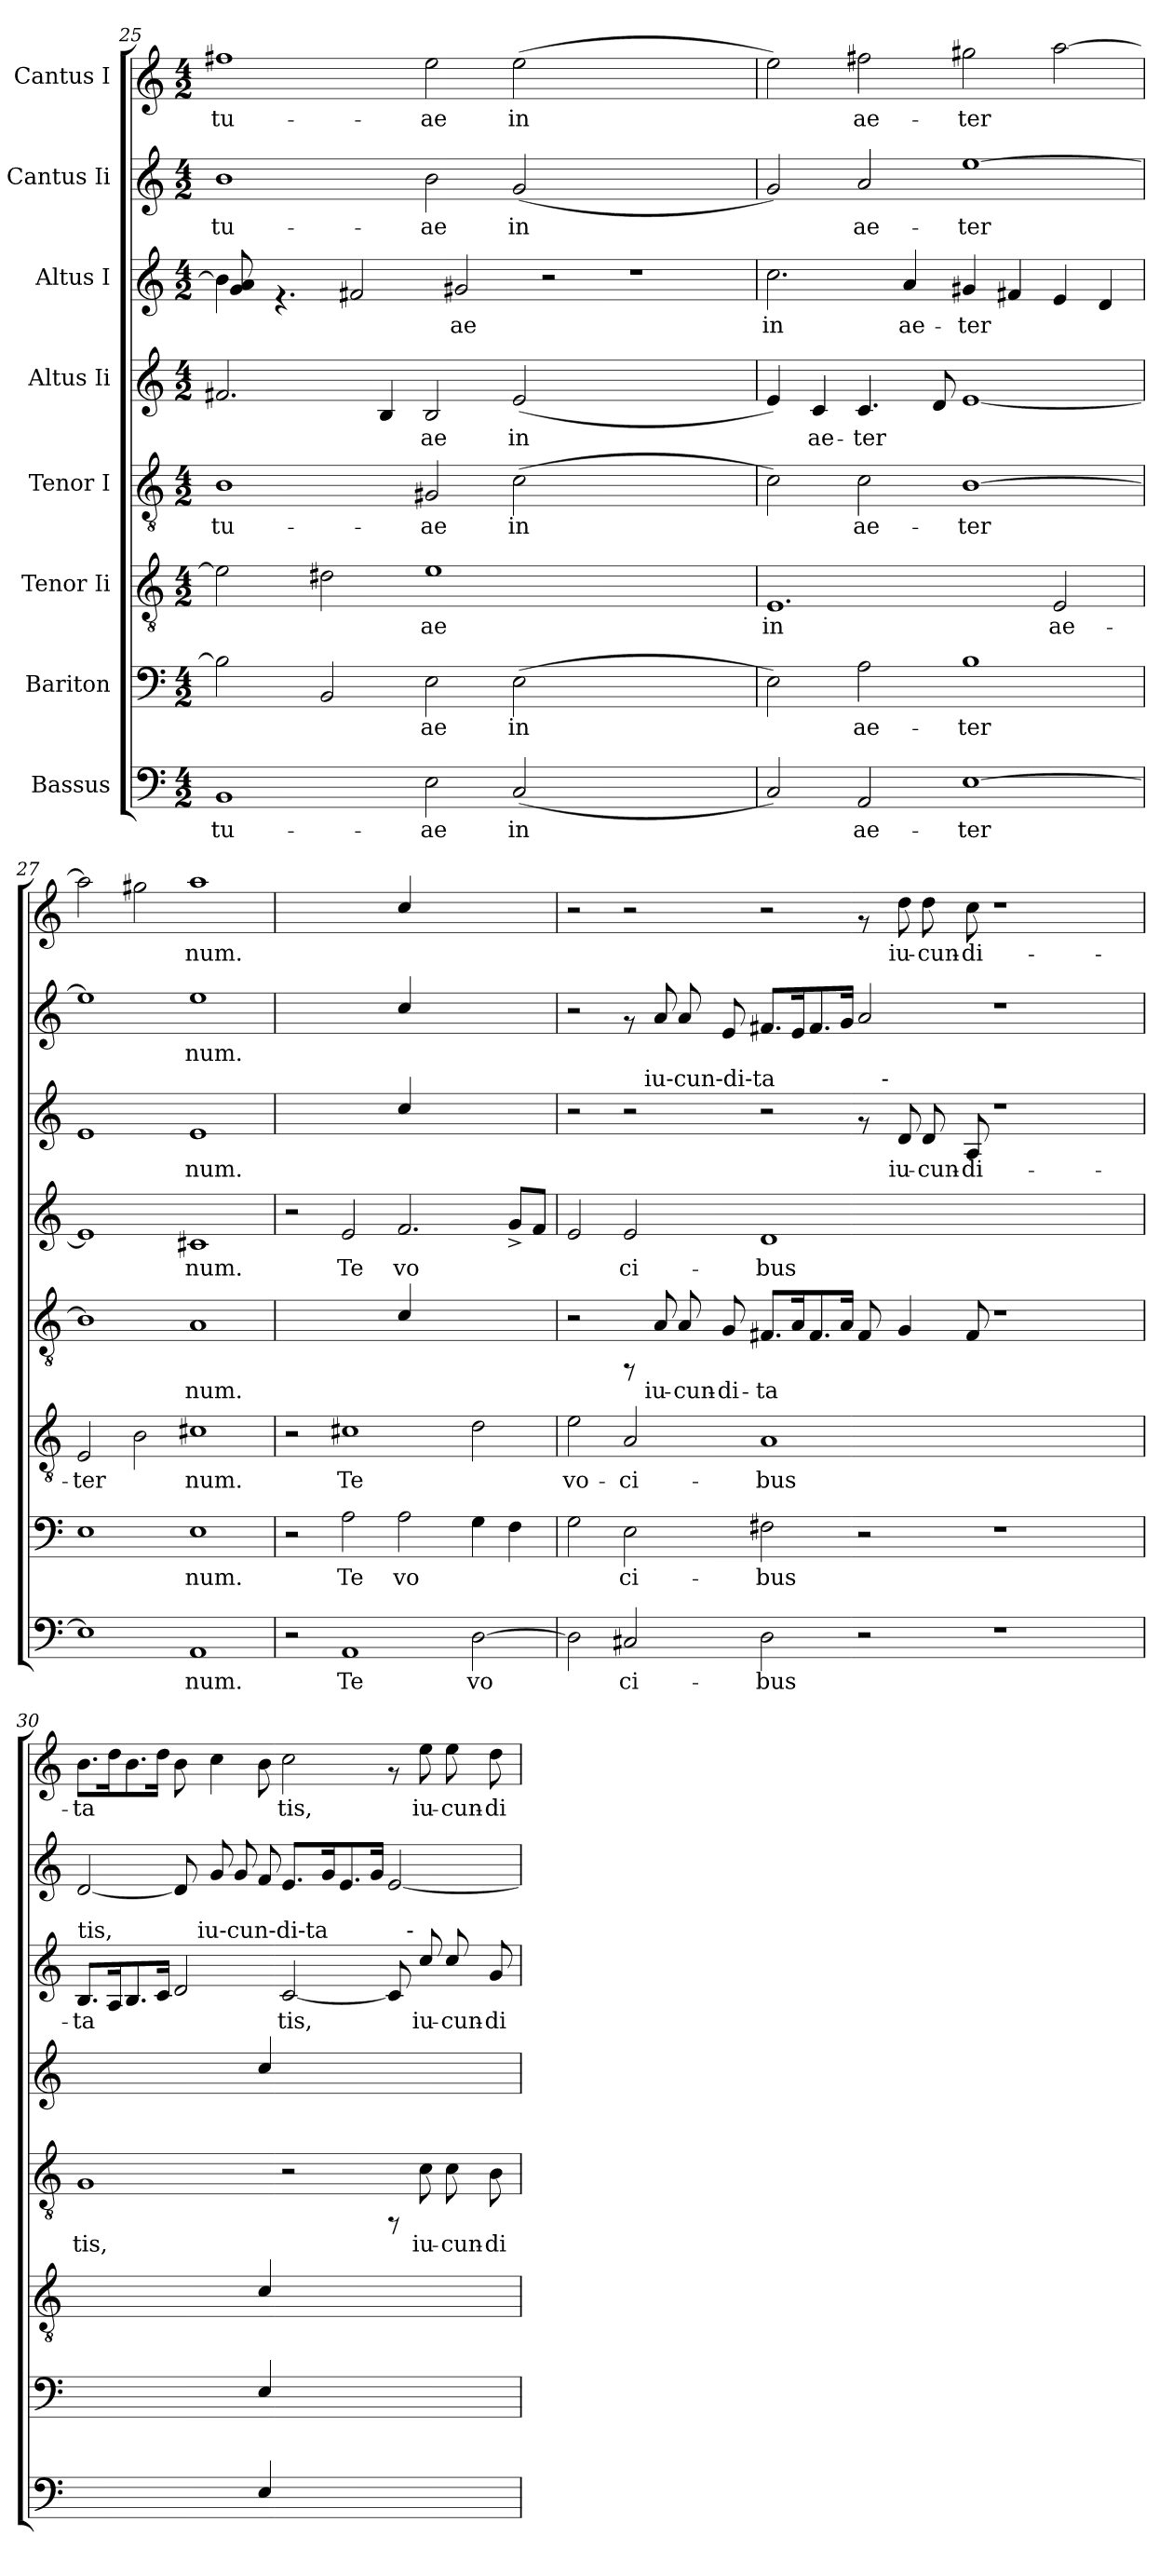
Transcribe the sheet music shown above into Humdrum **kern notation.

**kern	**text	**kern	**text	**kern	**text	**kern	**text	**kern	**text	**kern	**text	**kern	**text	**kern	**text
*part8	*part8	*part7	*part7	*part6	*part6	*part5	*part5	*part4	*part4	*part3	*part3	*part2	*part2	*part1	*part1
*staff8	*staff8	*staff7	*staff7	*staff6	*staff6	*staff5	*staff5	*staff4	*staff4	*staff3	*staff3	*staff2	*staff2	*staff1	*staff1
*I"Bassus	*	*I"Bariton	*	*I"Tenor Ii	*	*I"Tenor I	*	*I"Altus Ii	*	*I"Altus I	*	*I"Cantus Ii	*	*I"Cantus I	*
!!LO:PB:g=z
*clefF4	*	*clefF4	*	*clefGv2	*	*clefGv2	*	*clefG2	*	*clefG2	*	*clefG2	*	*clefG2	*
*k[]	*	*k[]	*	*k[]	*	*k[]	*	*k[]	*	*k[]	*	*k[]	*	*k[]	*
*C:	*	*C:	*	*C:	*	*C:	*	*C:	*	*C:	*	*C:	*	*C:	*
*M4/2	*	*M4/2	*	*M4/2	*	*M4/2	*	*M4/2	*	*M4/2	*	*M4/2	*	*M4/2	*
=25	=25	=25	=25	=25	=25	=25	=25	=25	=25	=25	=25	=25	=25	=25	=25
!	!LO:LY:b:cj	!	!LO:LY:b:cj	!	!LO:LY:b:cj	!	!LO:LY:b:cj	!	!LO:LY:b:cj	!	!LO:LY:b:cj	!	!LO:LY:b	!	!LO:LY:b:cj
*	*	*	*	*	*	*	*	*	*	*^	*	*	*	*	*
1BB	tu-	2B\]	--	2e\]	.	1B	tu-	2.f#X/	--	4b\]	8a/ 8g/	.	1b	tu-	1ff#X	tu-
.	.	.	.	.	.	.	.	.	.	.	0.ryy	.	.	.	.	.
.	.	.	.	.	.	.	.	.	.	4.rf	.	.	.	.	.	.
!	!	!	!LO:LY:b:cj	!	!LO:LY:b:cj	!	!	!	!	!	!	!	!	!	!	!
.	.	2BB/	--	2d#X\	.	.	.	.	.	.	.	.	.	.	.	.
!	!	!	!	!	!	!	!	!	!	!	!	!LO:LY:b:cj	!	!	!	!
.	.	.	.	.	.	.	.	.	.	2f#X/	.	.	.	.	.	.
!	!	!	!	!	!	!	!	!	!LO:LY:b:cj	!	!	!	!	!	!	!
.	.	.	.	.	.	.	.	4B/	--	.	.	.	.	.	.	.
!	!LO:LY:b:cj	!	!LO:LY:b:cj	!	!LO:LY:b:cj	!	!LO:LY:b:cj	!	!LO:LY:b:cj	!	!	!	!	!LO:LY:b	!	!LO:LY:b:cj
2E\	-ae	2E\	-ae	1e	ae	2G#X/	-ae	2B/	-ae	.	.	.	2b\	-ae	2ee\	-ae
!	!	!	!	!	!	!	!	!	!	!	!	!LO:LY:b:cj	!	!	!	!
.	.	.	.	.	.	.	.	.	.	2g#X/	.	ae	.	.	.	.
!	!LO:LY:b:cj	!	!LO:LY:b:cj	!	!	!	!LO:LY:b:cj	!	!LO:LY:b:cj	!	!	!	!	!LO:LY:b	!	!LO:LY:b:cj
(<2C/	in	(>2E\	in	.	.	(>2c\	in	(<2e/	in	.	.	.	(<2g/	in	(>2ee\	in
.	.	.	.	.	.	.	.	.	.	2r	.	.	.	.	.	.
1ryy	.	1ryy	.	1ryy	.	1ryy	.	1ryy	.	.	.	.	1ryy	.	1ryy	.
.	.	.	.	.	.	.	.	.	.	1r	.	.	.	.	.	.
8ryy	.	8ryy	.	8ryy	.	8ryy	.	8ryy	.	.	.	.	8ryy	.	8ryy	.
*	*	*	*	*	*	*	*	*	*	*v	*v	*	*	*	*	*
=26	=26	=26	=26	=26	=26	=26	=26	=26	=26	=26	=26	=26	=26	=26	=26
!	!LO:LY:b:cj	!	!LO:LY:b:cj	!	!LO:LY:b:cj	!	!LO:LY:b:cj	!	!LO:LY:b:cj	!	!LO:LY:b:cj	!	!LO:LY:b	!	!LO:LY:b:cj
2C/)	.	2E\)	.	1.E	in	2c\)	.	4e/)	.	2.cc\	in	2g/)	.	2ee\)	.
!	!	!	!	!	!	!	!	!	!LO:LY:b:cj	!	!	!	!	!	!
.	.	.	.	.	.	.	.	4c/	ae-	.	.	.	.	.	.
!	!LO:LY:b:cj	!	!LO:LY:b:cj	!	!	!	!LO:LY:b:cj	!	!LO:LY:b:cj	!	!	!	!LO:LY:b	!	!LO:LY:b:cj
2AA/	ae-	2A\	ae-	.	.	2c\	ae-	4.c/	-ter-	.	.	2a/	ae-	2ff#X\	ae-
!	!	!	!	!	!	!	!	!	!	!	!LO:LY:b:cj	!	!	!	!
.	.	.	.	.	.	.	.	.	.	4a/	ae-	.	.	.	.
!	!	!	!	!	!	!	!	!	!LO:LY:b:cj	!	!	!	!	!	!
.	.	.	.	.	.	.	.	8d/	--	.	.	.	.	.	.
!	!LO:LY:b:cj	!	!LO:LY:b:cj	!	!	!	!LO:LY:b:cj	!	!LO:LY:b:cj	!	!LO:LY:b:cj	!	!LO:LY:b	!	!LO:LY:b:cj
[>1E	-ter-	1B	-ter-	.	.	[>1B	-ter-	[<1e	--	4g#X/	-ter-	[>1ee	-ter-	2gg#X\	-ter-
!	!	!	!	!	!	!	!	!	!	!	!LO:LY:b:cj	!	!	!	!
.	.	.	.	.	.	.	.	.	.	4f#X/	--	.	.	.	.
!	!	!	!	!	!LO:LY:b:cj	!	!	!	!	!	!LO:LY:b:cj	!	!	!	!LO:LY:b:cj
.	.	.	.	2E/	ae-	.	.	.	.	4e/	--	.	.	[>2aa\	--
!	!	!	!	!	!	!	!	!	!	!	!LO:LY:b:cj	!	!	!	!
.	.	.	.	.	.	.	.	.	.	4d/	--	.	.	.	.
=27	=27	=27	=27	=27	=27	=27	=27	=27	=27	=27	=27	=27	=27	=27	=27
!	!LO:LY:b:cj	!	!LO:LY:b:cj	!	!LO:LY:b:cj	!	!LO:LY:b:cj	!	!LO:LY:b:cj	!	!LO:LY:b:cj	!	!LO:LY:b	!	!LO:LY:b:cj
1E]	--	1E	--	2E/	-ter-	1B]	--	1e]	--	1e	--	1ee]	--	2aa\]	--
!	!	!	!	!	!LO:LY:b:cj	!	!	!	!	!	!	!	!	!	!LO:LY:b:cj
.	.	.	.	2B\	--	.	.	.	.	.	.	.	.	2gg#X\	--
!	!LO:LY:b:cj	!	!LO:LY:b:cj	!	!LO:LY:b:cj	!	!LO:LY:b:cj	!	!LO:LY:b:cj	!	!LO:LY:b:cj	!	!LO:LY:b	!	!LO:LY:b:cj
1AA	-num.	1E	-num.	1c#X	-num.	1A	-num.	1c#X	-num.	1e	-num.	1ee	-num.	1aa	-num.
=28	=28	=28	=28	=28	=28	=28	=28	=28	=28	=28	=28	=28	=28	=28	=28
2r	.	2r	.	2r	.	1ryy	.	2r	.	1ryy	.	1ryy	.	1ryy	.
!	!LO:LY:b:cj	!	!LO:LY:b:cj	!	!LO:LY:b:cj	!	!	!	!LO:LY:b:cj	!	!	!	!	!	!
1AA	Te	2A\	Te	1c#X	Te	.	.	2e/	Te	.	.	.	.	.	.
!	!	!	!LO:LY:b:cj	!	!	!	!LO:LY:b:cj	!	!LO:LY:b:cj	!	!LO:LY:b:cj	!	!LO:LY:b	!	!LO:LY:b:cj
.	.	2A\	vo-	.	.	4c/	.	2.f/	vo-	4cc/	.	4cc/	.	4cc/	.
.	.	.	.	.	.	2.ryy	.	.	.	2.ryy	.	2.ryy	.	2.ryy	.
!	!LO:LY:b:cj	!	!LO:LY:b:cj	!	!LO:LY:b:cj	!	!	!	!	!	!	!	!	!	!
[<2D\	vo-	4G\	--	2d\	.	.	.	.	.	.	.	.	.	.	.
!	!	!	!LO:LY:b:cj	!	!	!	!	!	!LO:LY:b:cj	!	!	!	!	!	!
.	.	4F\	--	.	.	.	.	8g^>/L	--	.	.	.	.	.	.
!	!	!	!	!	!	!	!	!	!LO:LY:b:cj	!	!	!	!	!	!
.	.	.	.	.	.	.	.	8f/J	--	.	.	.	.	.	.
!!LO:PB:g=z
=29	=29	=29	=29	=29	=29	=29	=29	=29	=29	=29	=29	=29	=29	=29	=29
!	!LO:LY:b:cj	!	!LO:LY:b:cj	!	!LO:LY:b:cj	!	!	!	!LO:LY:b:cj	!	!	!	!	!	!
*	*	*	*	*	*	*	*	*	*	*^	*	*	*	*	*
*	*	*	*	*	*	*	*	*	*	*	*^	*	*	*	*	*
2D\]	--	2G\	--	2e\	vo-	2r	.	2e/	--	2r	2ryy	1ryy	.	2r	.	2r	.
!	!LO:LY:b:cj	!	!LO:LY:b:cj	!	!LO:LY:b:cj	!	!	!	!LO:LY:b:cj	!	!	!	!	!	!	!	!
2C#X/	-ci-	2E\	-ci-	2A/	-ci-	8rFF	.	2e/	-ci-	2r	16.ryy	.	.	8rf	.	2r	.
!	!	!	!	!	!	!	!	!	!	!	!LO:TX:a:t=iu-cun-di-ta	!	!	!	!	!	!
.	.	.	.	.	.	.	.	.	.	.	1ryy	.	.	.	.	.	.
!	!	!	!	!	!	!	!LO:LY:b:cj	!	!	!	!	!	!	!	!LO:LY:b	!	!
.	.	.	.	.	.	8A/	iu-	.	.	.	.	.	.	8a/	.	.	.
!	!	!	!	!	!	!	!LO:LY:b:cj	!	!	!	!	!	!	!	!LO:LY:b	!	!
.	.	.	.	.	.	8A/	-cun-	.	.	.	.	.	.	8a/	.	.	.
!	!	!	!	!	!	!	!LO:LY:b:cj	!	!	!	!	!	!	!	!LO:LY:b	!	!
.	.	.	.	.	.	8G/	-di-	.	.	.	.	.	.	8e/	.	.	.
!	!LO:LY:b:cj	!	!LO:LY:b:cj	!	!LO:LY:b:cj	!	!LO:LY:b:cj	!	!LO:LY:b:cj	!	!	!	!	!	!LO:LY:b	!	!
2D\	-bus	2F#X\	-bus	1A	-bus	8.F#X/L	-ta-	1d	-bus	2r	.	2ryy	.	8.f#X/L	.	2r	.
!	!	!	!	!	!	!	!LO:LY:b:cj	!	!	!	!	!	!	!	!LO:LY:b	!	!
.	.	.	.	.	.	16A/	--	.	.	.	.	.	.	16e/	.	.	.
!	!	!	!	!	!	!	!LO:LY:b:cj	!	!	!	!	!	!	!	!LO:LY:b	!	!
.	.	.	.	.	.	8.F#/	--	.	.	.	.	.	.	8.f#/	.	.	.
!	!	!	!	!	!	!	!LO:LY:b:cj	!	!	!	!	!	!	!	!LO:LY:b	!	!
.	.	.	.	.	.	16A/J	--	.	.	.	.	.	.	16g/J	.	.	.
!	!	!	!	!	!	!	!LO:LY:b:cj	!	!	!	!	!	!	!	!LO:LY:b	!	!
2r	.	2r	.	.	.	8F#/	--	.	.	8rf	.	16ryy	.	2a/	.	8rf	.
.	.	.	.	.	.	.	.	.	.	.	.	64ryy	.	.	.	.	.
!	!	!	!	!	!	!	!	!	!	!	!	!LO:TX:a:t=-	!	!	!	!	!
.	.	.	.	.	.	.	.	.	.	.	.	1ryy	.	.	.	.	.
.	.	.	.	.	.	.	.	.	.	.	1ryy	.	.	.	.	.	.
!	!	!	!	!	!	!	!LO:LY:b:cj	!	!	!	!	!	!LO:LY:b:cj	!	!	!	!LO:LY:b:cj
.	.	.	.	.	.	4G/	--	.	.	8d/	.	.	iu-	.	.	8dd\	iu-
!	!	!	!	!	!	!	!	!	!	!	!	!	!LO:LY:b:cj	!	!	!	!LO:LY:b:cj
.	.	.	.	.	.	.	.	.	.	8d/	.	.	-cun-	.	.	8dd\	-cun-
!	!	!	!	!	!	!	!LO:LY:b:cj	!	!	!	!	!	!LO:LY:b:cj	!	!	!	!LO:LY:b:cj
.	.	.	.	.	.	8F#/	--	.	.	8A/	.	.	-di-	.	.	8cc\	-di-
1r	.	1r	.	1ryy	.	1r	.	1ryy	.	1r	.	.	.	1r	.	1r	.
.	.	.	.	.	.	.	.	.	.	.	.	4ryy	.	.	.	.	.
.	.	.	.	.	.	.	.	.	.	.	4ryy	.	.	.	.	.	.
.	.	.	.	.	.	.	.	.	.	.	.	8ryy	.	.	.	.	.
.	.	.	.	.	.	.	.	.	.	.	8ryy	.	.	.	.	.	.
.	.	.	.	.	.	.	.	.	.	.	.	32.ryy	.	.	.	.	.
.	.	.	.	.	.	.	.	.	.	.	32ryy	.	.	.	.	.	.
=30	=30	=30	=30	=30	=30	=30	=30	=30	=30	=30	=30	=30	=30	=30	=30	=30	=30
!	!	!	!	!	!	!	!	!	!	!LO:TX:a:t=tis,	!	!	!	!	!	!	!
!	!	!	!	!	!	!	!LO:LY:b:cj	!	!	!	!	!	!LO:LY:b:cj	!	!LO:LY:b	!	!LO:LY:b:cj
*	*	*	*	*	*	*	*	*	*	*	*v	*v	*	*	*	*	*
2..ryy	.	2..ryy	.	2..ryy	.	1G	-tis,	2..ryy	.	8.B/L	2ryy	-ta-	[<2d/	.	8.b\L	-ta-
!	!	!	!	!	!	!	!	!	!	!	!	!LO:LY:b:cj	!	!	!	!LO:LY:b:cj
.	.	.	.	.	.	.	.	.	.	16A/	.	--	.	.	16dd\	--
!	!	!	!	!	!	!	!	!	!	!	!	!LO:LY:b:cj	!	!	!	!LO:LY:b:cj
.	.	.	.	.	.	.	.	.	.	8.B/	.	--	.	.	8.b\	--
!	!	!	!	!	!	!	!	!	!	!	!	!LO:LY:b:cj	!	!	!	!LO:LY:b:cj
.	.	.	.	.	.	.	.	.	.	16c/J	.	--	.	.	16dd\J	--
!	!	!	!	!	!	!	!	!	!	!	!	!LO:LY:b:cj	!	!LO:LY:b	!	!LO:LY:b:cj
.	.	.	.	.	.	.	.	.	.	2d/	16ryy	--	8d/]	.	8b\	--
.	.	.	.	.	.	.	.	.	.	.	64ryy	.	.	.	.	.
!	!	!	!	!	!	!	!	!	!	!	!LO:TX:a:t=iu-cun-di-ta	!	!	!	!	!
.	.	.	.	.	.	.	.	.	.	.	1ryy	.	.	.	.	.
!	!	!	!	!	!	!	!	!	!	!	!	!	!	!LO:LY:b	!	!LO:LY:b:cj
.	.	.	.	.	.	.	.	.	.	.	.	.	8g/	.	4cc\	--
!	!	!	!	!	!	!	!	!	!	!	!	!	!	!LO:LY:b	!	!
.	.	.	.	.	.	.	.	.	.	.	.	.	8g/	.	.	.
!	!LO:LY:b:cj	!	!LO:LY:b:cj	!	!LO:LY:b:cj	!	!	!	!LO:LY:b:cj	!	!	!	!	!LO:LY:b	!	!LO:LY:b:cj
4E/	.	4E/	.	4c/	.	.	.	4cc/	.	.	.	.	8f/	.	8b\	--
!	!	!	!	!	!	!	!	!	!	!	!	!LO:LY:b:cj	!	!LO:LY:b	!	!LO:LY:b:cj
.	.	.	.	.	.	2r	.	.	.	[<2c/	.	-tis,	8.e/L	.	2cc\	-tis,
2..ryy	.	2..ryy	.	2..ryy	.	.	.	2..ryy	.	.	.	.	.	.	.	.
!	!	!	!	!	!	!	!	!	!	!	!	!	!	!LO:LY:b	!	!
.	.	.	.	.	.	.	.	.	.	.	.	.	16g/	.	.	.
!	!	!	!	!	!	!	!	!	!	!	!	!	!	!LO:LY:b	!	!
.	.	.	.	.	.	.	.	.	.	.	.	.	8.e/	.	.	.
!	!	!	!	!	!	!	!	!	!	!	!	!	!	!LO:LY:b	!	!
.	.	.	.	.	.	.	.	.	.	.	.	.	16g/J	.	.	.
!	!	!	!	!	!	!	!	!	!	!	!	!LO:LY:b:cj	!	!LO:LY:b	!	!
.	.	.	.	.	.	8rFF	.	.	.	8c/]	.	.	[<2e/	.	8rf	.
!	!	!	!	!	!	!	!	!	!	!	!LO:TX:a:t=-	!	!	!	!	!
.	.	.	.	.	.	.	.	.	.	.	4ryy	.	.	.	.	.
!	!	!	!	!	!	!	!LO:LY:b:cj	!	!	!	!	!LO:LY:b:cj	!	!	!	!LO:LY:b:cj
.	.	.	.	.	.	8c\	iu-	.	.	8cc/	.	iu-	.	.	8ee\	iu-
!	!	!	!	!	!	!	!LO:LY:b:cj	!	!	!	!	!LO:LY:b:cj	!	!	!	!LO:LY:b:cj
.	.	.	.	.	.	8c\	-cun-	.	.	8cc/	.	-cun-	.	.	8ee\	-cun-
.	.	.	.	.	.	.	.	.	.	.	8ryy	.	.	.	.	.
!	!	!	!	!	!	!	!LO:LY:b:cj	!	!	!	!	!LO:LY:b:cj	!	!	!	!LO:LY:b:cj
.	.	.	.	.	.	8B\	-di-	.	.	8g/	.	-di-	.	.	8dd\	-di-
.	.	.	.	.	.	.	.	.	.	.	32.ryy	.	.	.	.	.
*	*	*	*	*	*	*	*	*	*	*v	*v	*	*	*	*	*
=	=	=	=	=	=	=	=	=	=	=	=	=	=	=	=
*-	*-	*-	*-	*-	*-	*-	*-	*-	*-	*-	*-	*-	*-	*-	*-
